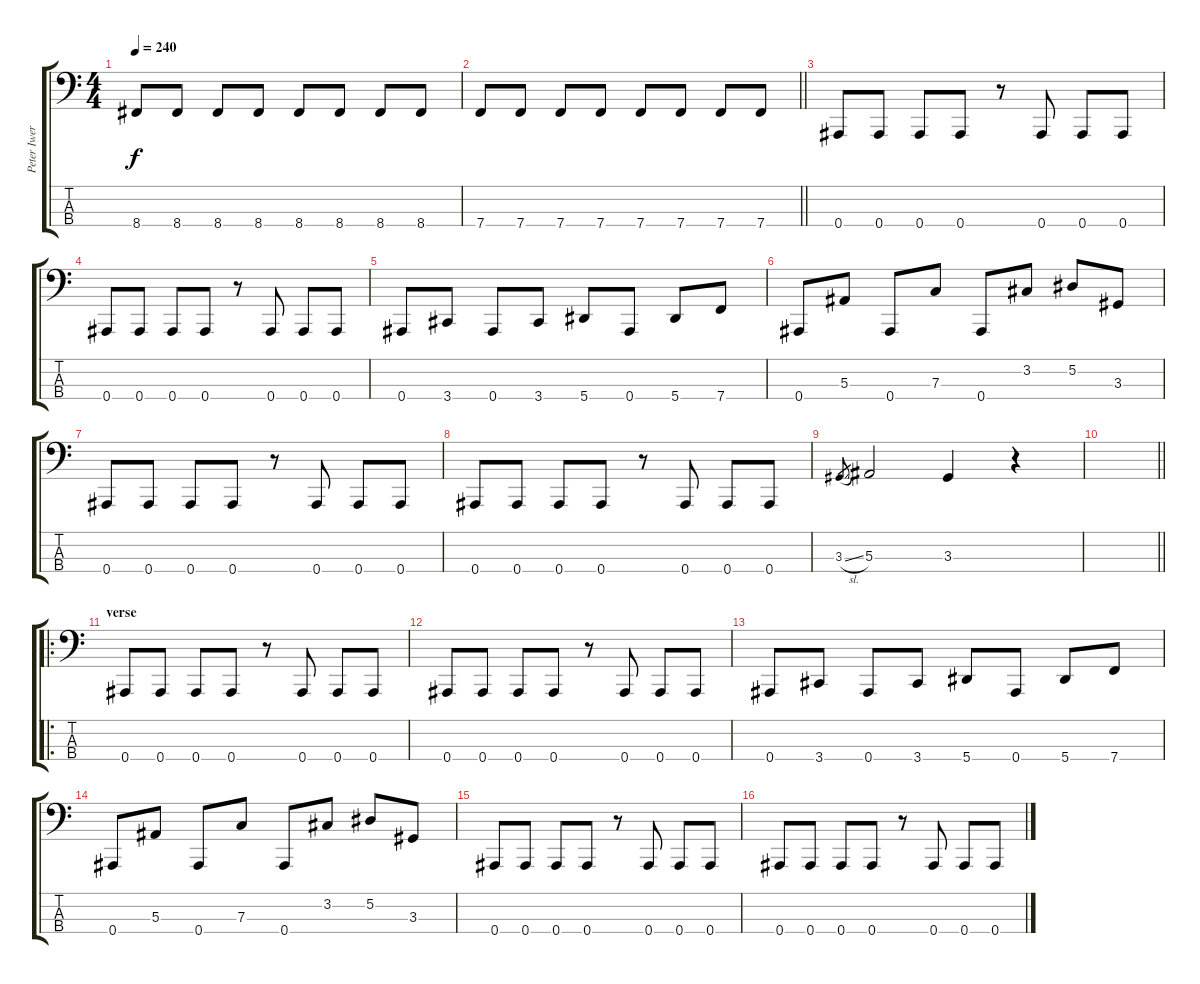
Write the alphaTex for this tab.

\track ("Peter Iwers" "Peter Iwer") {instrument electricbasspick}
\staff {score tabs}
\tuning (Eb2 Bb1 F1 Bb0) {hide}
\ts (4 4)
\tempo 240
\clef f4
\ks c
8.4.8{dy f} 8.4.8 8.4.8 8.4.8 8.4.8 8.4.8 8.4.8 8.4.8 |
\barLineRight lightlight
7.4.8 7.4.8 7.4.8 7.4.8 7.4.8 7.4.8 7.4.8 7.4.8 |
\section ("" "")
0.4.8 0.4.8 0.4.8 0.4.8 r.8 0.4.8 0.4.8 0.4.8 |
0.4.8 0.4.8 0.4.8 0.4.8 r.8 0.4.8 0.4.8 0.4.8 |
0.4.8 3.4.8 0.4.8 3.4.8 5.4.8 0.4.8 5.4.8 7.4.8 |
0.4.8 5.3.8 0.4.8 7.3.8 0.4.8 3.2.8 5.2.8 3.3.8 |
0.4.8 0.4.8 0.4.8 0.4.8 r.8 0.4.8 0.4.8 0.4.8 |
0.4.8 0.4.8 0.4.8 0.4.8 r.8 0.4.8 0.4.8 0.4.8 |
3.3{sl}.8{gr} 5.3.2 3.3.4 r.4 |
\barLineRight lightlight
|
\ro
\section ("" "verse")
0.4.8 0.4.8 0.4.8 0.4.8 r.8 0.4.8 0.4.8 0.4.8 |
0.4.8 0.4.8 0.4.8 0.4.8 r.8 0.4.8 0.4.8 0.4.8 |
0.4.8 3.4.8 0.4.8 3.4.8 5.4.8 0.4.8 5.4.8 7.4.8 |
0.4.8 5.3.8 0.4.8 7.3.8 0.4.8 3.2.8 5.2.8 3.3.8 |
0.4.8 0.4.8 0.4.8 0.4.8 r.8 0.4.8 0.4.8 0.4.8 |
0.4.8 0.4.8 0.4.8 0.4.8 r.8 0.4.8 0.4.8 0.4.8
